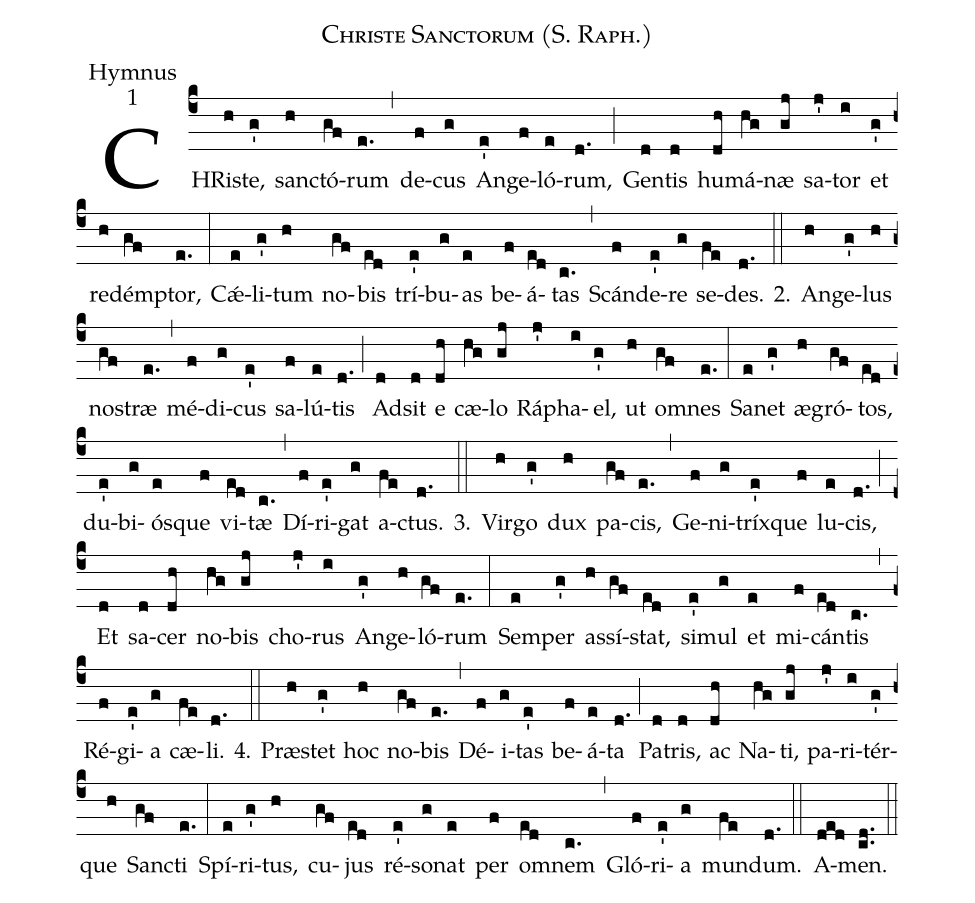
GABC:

name:Christe Sanctorum (S. Raph.);
office-part:Hymnus;
mode:1;
%%
(c4) CHRi(h)ste,(g') san(h)ctó(gf)rum(e.) (,) de(f)cus(g) An(e')ge(f)ló(e)rum,(d.) (;) Gen(d)tis(d) hu(dh)má(hg)næ(gj) sa(j')tor(i) et(g') re(h)dém(gf)ptor,(e.) (:) Cǽ(e)li(g')tum(h) no(gf)bis(ed) trí(e')bu(g)as(e) be(f)á(ed)tas(c.) (,) Scán(f)de(e')re(g) se(fe)des.(d.) 2.(::) An(h)ge(g')lus(h) no(gf)stræ(e.) (,) mé(f)di(g)cus(e') sa(f)lú(e)tis(d.) (;) Ad(d)sit(d) e(dh) cæ(hg)lo(gj) Rá(j')pha(i)el,(g') ut(h) o(gf)mnes(e.) (:) Sa(e)net(g') æ(h)gró(gf)tos,(ed) du(e')bi(g)ó(e)sque(f) vi(ed)tæ(c.) (,) Dí(f)ri(e')gat(g) a(fe)ctus.(d.) 3.(::) Vir(h)go(g') dux(h) pa(gf)cis,(e.) (,) Ge(f)ni(g)tríx(e')que(f) lu(e)cis,(d.) (;) Et(d) sa(d)cer(dh) no(hg)bis(gj) cho(j')rus(i) An(g')ge(h)ló(gf)rum(e.) (:) Sem(e)per(g') as(h)sí(gf)stat,(ed) si(e')mul(g) et(e) mi(f)cán(ed)tis(c.) (,) Ré(f)gi(e')a(g) cæ(fe)li.(d.) 4.(::) Præ(h)stet(g') hoc(h) no(gf)bis(e.) (,) Dé(f)i(g)tas(e') be(f)á(e)ta(d.) (;) Pa(d)tris,(d) ac(dh) Na(hg)ti,(gj) pa(j')ri(i)tér(g')que(h) San(gf)cti(e.) (:) Spí(e)ri(g')tus,(h) cu(gf)jus(ed) ré(e')so(g)nat(e) per(f) o(ed)mnem(c.) (,) Gló(f)ri(e')a(g) mun(fe)dum.(d.) (::) A(ded)men.(cd..) (::)
